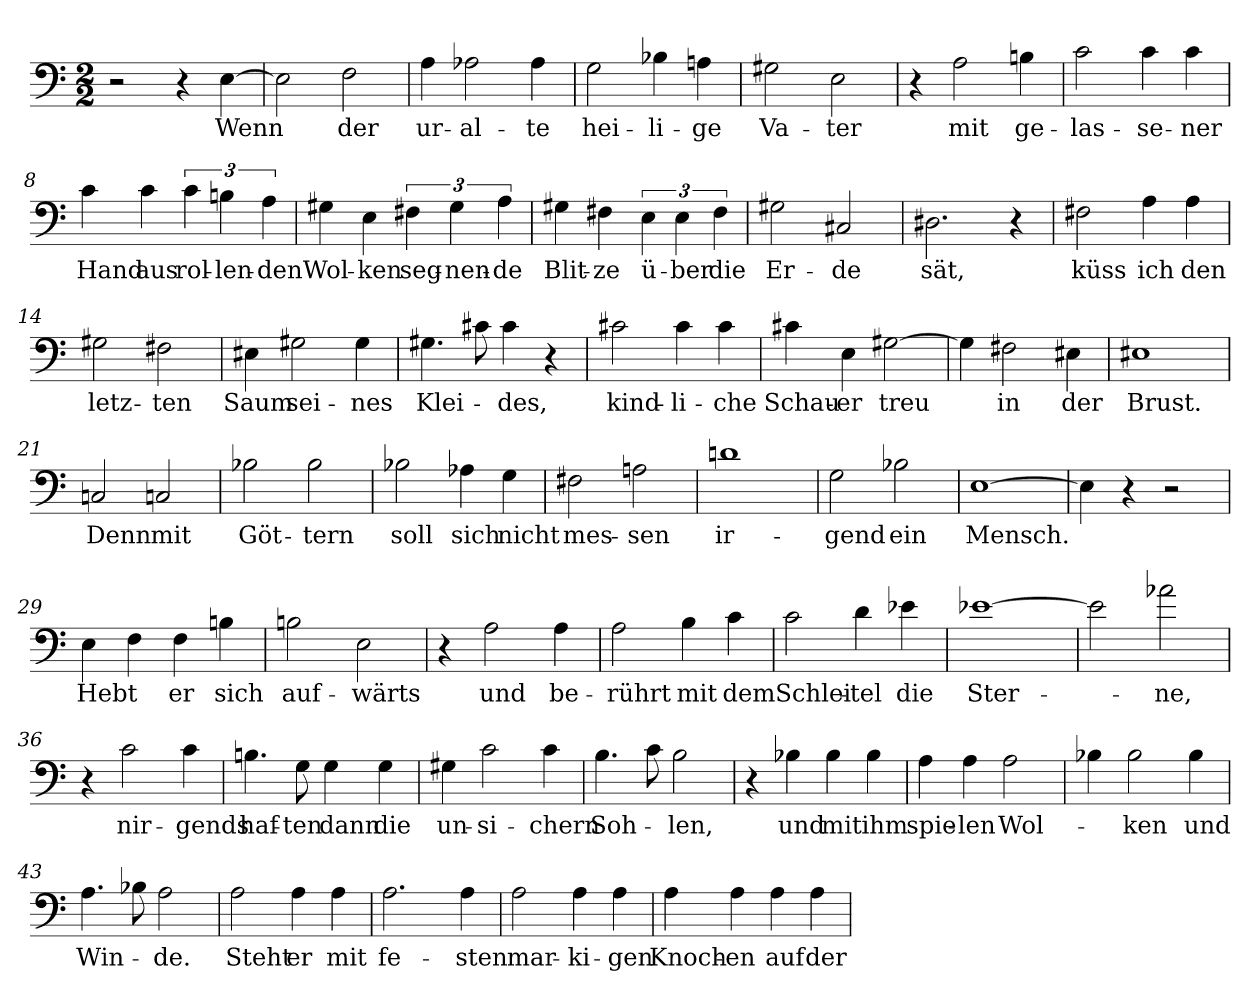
**kern	**text
*part1	*part1
*staff1	*staff1
*clefF4	*
*k[]	*
*M2/2	*
=1	=1
2r	.
4r	.
!	!LO:LY:b
[4E\	Wenn
=2	=2
2E\]	.
!	!LO:LY:b
2F\	der
=3	=3
!	!LO:LY:b
4A\	ur-
!	!LO:LY:b
2A-X\	-al-
!	!LO:LY:b
4A-\	-te
=4	=4
!	!LO:LY:b
2G\	hei-
!	!LO:LY:b
4B-X\	-li-
!	!LO:LY:b
4An\	-ge
=5	=5
!	!LO:LY:b
2G#X\	Va-
!	!LO:LY:b
2E\	-ter
=6	=6
4r	.
!	!LO:LY:b
2A\	mit
!	!LO:LY:b
4Bn\	ge-
=7	=7
!	!LO:LY:b
2c\	-las-
!	!LO:LY:b
4c\	-se-
!	!LO:LY:b
4c\	-ner
=8	=8
!	!LO:LY:b
4c\	Hand
!	!LO:LY:b
4c\	aus
!	!LO:LY:b
6c\	rol-
!	!LO:LY:b
6Bn\	-len-
!	!LO:LY:b
6A\	-den
=9	=9
!	!LO:LY:b
4G#X\	Wol-
!	!LO:LY:b
4E\	-ken
!	!LO:LY:b
6F#X\	seg-
!	!LO:LY:b
6G#\	-nen-
!	!LO:LY:b
6A\	-de
!!LO:LB:g=z
=10	=10
!	!LO:LY:b
4G#X\	Blit-
!	!LO:LY:b
4F#X\	-ze
!	!LO:LY:b
6E\	ü-
!	!LO:LY:b
6E\	-ber
!	!LO:LY:b
6F#\	die
=11	=11
!	!LO:LY:b
2G#X\	Er-
!	!LO:LY:b
2C#X/	-de
=12	=12
!	!LO:LY:b
2.D#X\	sät,
4r	.
=13	=13
!	!LO:LY:b
2F#X\	küss
!	!LO:LY:b
4A\	ich
!	!LO:LY:b
4A\	den
=14	=14
!	!LO:LY:b
2G#X\	letz-
!	!LO:LY:b
2F#X\	-ten
=15	=15
!	!LO:LY:b
4E#X\	Saum
!	!LO:LY:b
2G#X\	sei-
!	!LO:LY:b
4G#\	-nes
=16	=16
!	!LO:LY:b
4.G#X\	Klei-
8c#X\	.
!	!LO:LY:b
4c#\	-des,
4r	.
=17	=17
!	!LO:LY:b
2c#X\	kind-
!	!LO:LY:b
4c#\	-li-
!	!LO:LY:b
4c#\	-che
=18	=18
!	!LO:LY:b
4c#X\	Schau-
!	!LO:LY:b
4E\	-er
!	!LO:LY:b
[2G#X\	treu
!!LO:LB:g=z
=19	=19
4G#\]	.
!	!LO:LY:b
2F#X\	in
!	!LO:LY:b
4E#X\	der
=20	=20
!	!LO:LY:b
1E#X	Brust.
=21	=21
!	!LO:LY:b
2Cn/	Denn
!	!LO:LY:b
2Cn/	mit
=22	=22
!	!LO:LY:b
2B-X\	Göt-
!	!LO:LY:b
2B-\	-tern
=23	=23
!	!LO:LY:b
2B-X\	soll
!	!LO:LY:b
4A-X\	sich
!	!LO:LY:b
4G\	nicht
=24	=24
!	!LO:LY:b
2F#X\	mes-
!	!LO:LY:b
2An\	-sen
=25	=25
!	!LO:LY:b
1dn	ir-
=26	=26
!	!LO:LY:b
2G\	-gend
!	!LO:LY:b
2B-X\	ein
=27	=27
!	!LO:LY:b
[1E	Mensch.
=28	=28
4E\]	.
4r	.
2r	.
=29	=29
!	!LO:LY:b
4E\	Hebt
4F\	.
!	!LO:LY:b
4F\	er
!	!LO:LY:b
4Bn\	sich
!!LO:LB:g=z
=30	=30
!	!LO:LY:b
2Bn\	auf-
!	!LO:LY:b
2E\	-wärts
=31	=31
4r	.
!	!LO:LY:b
2A\	und
!	!LO:LY:b
4A\	be-
=32	=32
!	!LO:LY:b
2A\	-rührt
!	!LO:LY:b
4B\	mit
!	!LO:LY:b
4c\	dem
=33	=33
!	!LO:LY:b
2c\	Schlei-
!	!LO:LY:b
4d\	-tel
!	!LO:LY:b
4e-X\	die
=34	=34
!	!LO:LY:b
[1e-X	Ster-
=35	=35
2e-\]	.
!	!LO:LY:b
2a-X\	-ne,
=36	=36
4r	.
!	!LO:LY:b
2c\	nir-
!	!LO:LY:b
4c\	-gends
=37	=37
!	!LO:LY:b
4.Bn\	haf-
!	!LO:LY:b
8G\	-ten
!	!LO:LY:b
4G\	dann
!	!LO:LY:b
4G\	die
=38	=38
!	!LO:LY:b
4G#X\	un-
!	!LO:LY:b
2c\	-si-
!	!LO:LY:b
4c\	-chern
!!LO:LB:g=z
=39	=39
!	!LO:LY:b
4.B\	Soh-
8c\	.
!	!LO:LY:b
2B\	-len,
=40	=40
4r	.
!	!LO:LY:b
4B-X\	und
!	!LO:LY:b
4B-\	mit
!	!LO:LY:b
4B-\	ihm
=41	=41
!	!LO:LY:b
4A\	spie-
!	!LO:LY:b
4A\	-len
!	!LO:LY:b
2A\	Wol-
=42	=42
4B-X\	.
!	!LO:LY:b
2B-\	-ken
!	!LO:LY:b
4B-\	und
=43	=43
!	!LO:LY:b
4.A\	Win-
8B-X\	.
!	!LO:LY:b
2A\	-de.
=44	=44
!	!LO:LY:b
2A\	Steht
!	!LO:LY:b
4A\	er
!	!LO:LY:b
4A\	mit
=45	=45
!	!LO:LY:b
2.A\	fe-
!	!LO:LY:b
4A\	-sten
=46	=46
!	!LO:LY:b
2A\	mar-
!	!LO:LY:b
4A\	-ki-
!	!LO:LY:b
4A\	-gen
=47	=47
!	!LO:LY:b
4A\	Knoch-
!	!LO:LY:b
4A\	-en
!	!LO:LY:b
4A\	auf
!	!LO:LY:b
4A\	der
=	=
*-	*-
